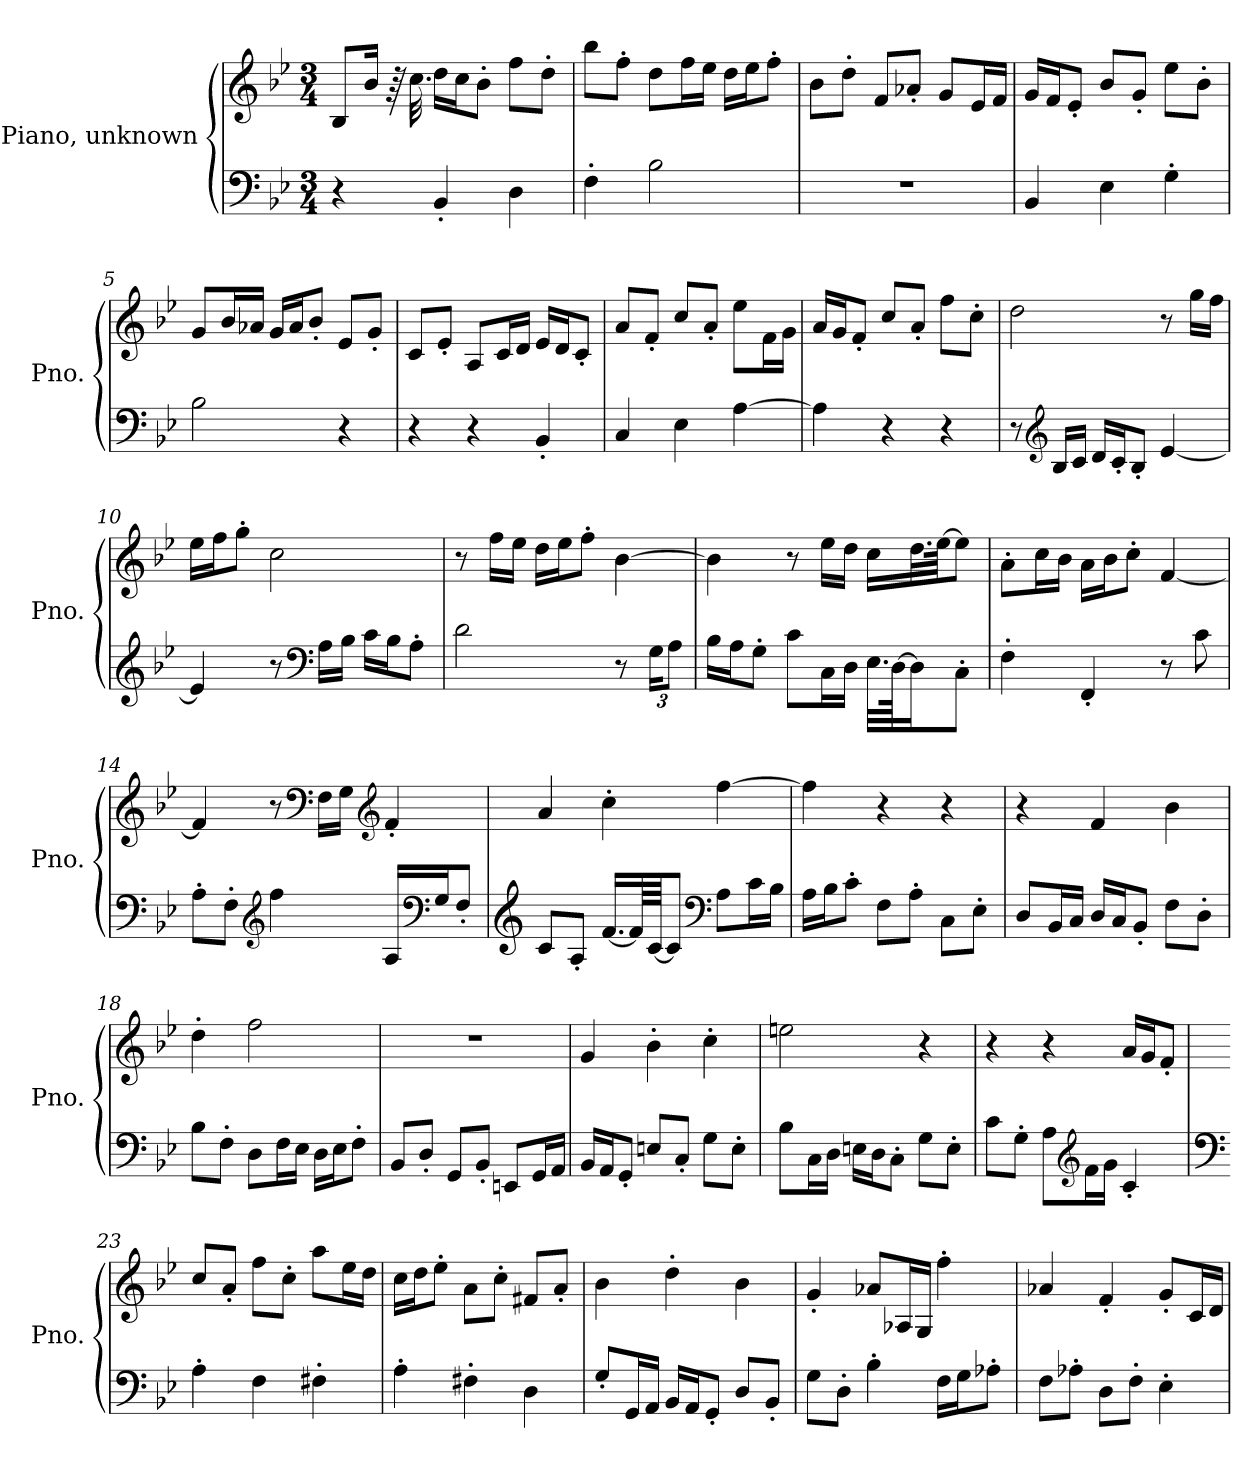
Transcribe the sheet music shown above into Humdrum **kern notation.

**kern	**kern
*part1	*part1
*staff2	*staff1
*I"Piano, unknown	*
*I'Pno.	*
*clefF4	*clefG2
*k[b-e-]	*k[b-e-]
*M3/4	*M3/4
*MM172	*MM172
=1	=1
4r	8B-/L
.	16b-/Jk
.	64r
.	32.cc\
4BB-'/	16dd\LL
.	16cc\J
.	8b-'\J
4D\	8ff\L
.	8dd'\J
=2	=2
4F'\	8bb-\L
.	8ff'\J
2B-\	8dd\L
.	16ff\L
.	16ee-\JJ
.	16dd\LL
.	16ee-\J
.	8ff'\J
=3	=3
2.r	8b-\L
.	8dd'\J
.	8f/L
.	8a-X'/J
.	8g/L
.	16e-/L
.	16f/JJ
=4	=4
4BB-/	16g/LL
.	16f/J
.	8e-'/J
4E-\	8b-/L
.	8g'/J
4G'\	8ee-\L
.	8b-'\J
=5	=5
2B-\	8g/L
.	16b-/L
.	16a-X/JJ
.	16g/LL
.	16a-/J
.	8b-'/J
4r	8e-/L
.	8g'/J
!!LO:LB:g=z
=6	=6
4r	8c/L
.	8e-'/J
4r	8A/L
.	16c/L
.	16d/JJ
4BB-'/	16e-/LL
.	16d/J
.	8c'/J
=7	=7
4C/	8a/L
.	8f'/J
4E-\	8cc/L
.	8a'/J
[4A\	8ee-\L
.	16f\L
.	16g\JJ
=8	=8
4A\]	16a/LL
.	16g/J
.	8f'/J
4r	8cc/L
.	8a'/J
4r	8ff\L
.	8cc'\J
=9	=9
8r	2dd\
*clefG2	*
16B-/LL	.
16c/JJ	.
16d/LL	.
16c'/J	.
8B-'/J	.
[4e-/	8r
.	16gg\LL
.	16ff\JJ
!!LO:LB:g=z
=10	=10
4e-/]	16ee-\LL
.	16ff\J
.	8gg'\J
8r	2cc\
*clefF4	*
16A\LL	.
16B-\JJ	.
16c\LL	.
16B-\J	.
8A'\J	.
=11	=11
2d\	8r
.	16ff\LL
.	16ee-\JJ
.	16dd\LL
.	16ee-\J
.	8ff'\J
8r	[4b-\
*Xbrackettup	*
24G\KL	.
12A\J	.
=12	=12
16B-\LL	4b-\]
16A\J	.
8G'\J	.
8c\L	8r
16C\L	16ee-\LL
16D\JJ	16dd\JJ
32.E-\LLL	16cc\LL
[64D\JK	.
16D\J]	32.dd\L
.	[64ee-\JJK
8C'\J	8ee-\J]
=13	=13
4F'\	8a'\L
.	16cc\L
.	16b-\JJ
4FF'/	16a\LL
.	16b-\J
.	8cc'\J
8r	[4f/
8c\	.
!!LO:LB:g=z
=14	=14
8A'\L	4f/]
8F'\J	.
*clefG2	*
4ff\	8r
*	*clefF4
.	16F\LL
.	16G\JJ
*	*clefG2
16A/LL	4f'/
*clefF4	*
16G/J	.
8F'/J	.
=15	=15
*clefG2	*
8c/L	4a/
8A'/J	.
[16.f/LL	4cc'\
64f/LL]	.
[64c/JJJ	.
8c/J]	.
*clefF4	*
8A\L	[4ff\
16c\L	.
16B-\JJ	.
=16	=16
16A\LL	4ff\]
16B-\J	.
8c'\J	.
8F\L	4r
8A'\J	.
8C\L	4r
8E-'\J	.
=17	=17
8D/L	4r
16BB-/L	.
16C/JJ	.
16D/LL	4f/
16C/J	.
8BB-'/J	.
8F\L	4b-\
8D'\J	.
!!LO:LB:g=z
=18	=18
8B-\L	4dd'\
8F'\J	.
8D\L	2ff\
16F\L	.
16E-\JJ	.
16D\LL	.
16E-\J	.
8F'\J	.
=19	=19
8BB-/L	2.r
8D'/J	.
8GG/L	.
8BB-'/J	.
8EEn/L	.
16GG/L	.
16AA/JJ	.
=20	=20
16BB-/LL	4g/
16AA/J	.
8GG'/J	.
8En/L	4b-'\
8C'/J	.
8G\L	4cc'\
8E'\J	.
=21	=21
8B-\L	2een\
16C\L	.
16D\JJ	.
16En\LL	.
16D\J	.
8C'\J	.
8G\L	4r
8E'\J	.
=22	=22
8c\L	4r
8G'\J	.
8A\L	4r
*clefG2	*
16f\L	.
16g\JJ	.
4c'/	16a/LL
.	16g/J
.	8f'/J
!!LO:LB:g=z
=23	=23
*clefF4	*
4A'\	8cc/L
.	8a'/J
4F\	8ff\L
.	8cc'\J
4F#X'\	8aa\L
.	16ee-\L
.	16dd\JJ
=24	=24
4A'\	16cc\LL
.	16dd\J
.	8ee-'\J
4F#X'\	8a\L
.	8cc'\J
4D\	8f#X/L
.	8a'/J
=25	=25
8G'/L	4b-\
16GG/L	.
16AA/JJ	.
16BB-/LL	4dd'\
16AA/J	.
8GG'/J	.
8D/L	4b-\
8BB-'/J	.
=26	=26
8G\L	4g'/
8D'\J	.
4B-'\	8a-X/L
.	16A-X/L
.	16G/JJ
16F\LL	4ff'\
16G\J	.
8A-X'\J	.
=27	=27
8F\L	4a-X/
8A-X'\J	.
8D\L	4f'/
8F'\J	.
4E-'\	8g'/L
.	16c/L
.	16d/JJ
=	=
*-	*-
